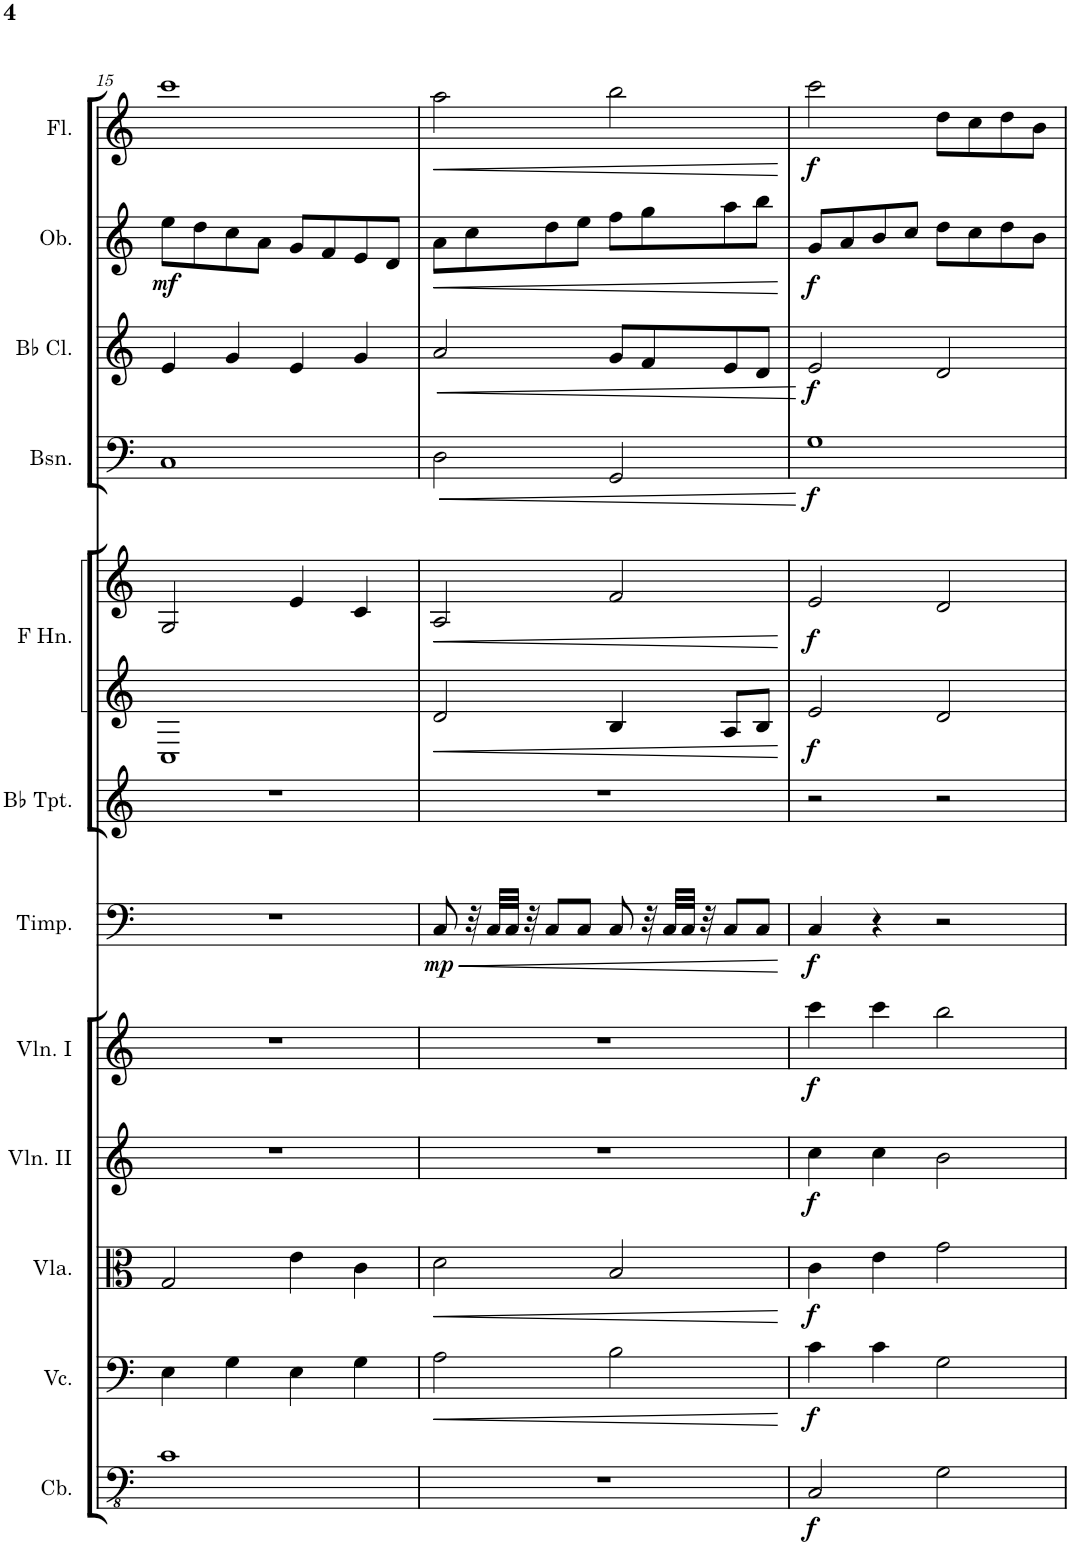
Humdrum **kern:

**kern	**dynam	**kern	**dynam	**kern	**dynam	**kern	**dynam	**kern	**dynam	**kern	**dynam	**kern	**kern	**kern	**dynam	**kern	**dynam	**kern	**dynam	**kern	**dynam	**kern	**dynam
*part12	*part12	*part11	*part11	*part10	*part10	*part9	*part9	*part8	*part8	*part7	*part7	*part6	*part5	*part5	*part5	*part4	*part4	*part3	*part3	*part2	*part2	*part1	*part1
*staff13	*staff13	*staff12	*staff12	*staff11	*staff11	*staff10	*staff10	*staff9	*staff9	*staff8	*staff8	*staff7	*staff6	*staff5	*staff5/6	*staff4	*staff4	*staff3	*staff3	*staff2	*staff2	*staff1	*staff1
*I"Contrabasses	*	*I"Violoncellos	*	*I"Violas	*	*I"Violins II	*	*I"Violins I	*	*I"Timpani	*	*I"Trumpets in Bb	*I"Horns in F	*	*	*I"Bassoons	*	*I"Clarinets in Bb	*	*I"Oboes	*	*I"Flutes	*
*I'Cb.	*	*I'Vc.	*	*I'Vla.	*	*I'Vln. II	*	*I'Vln. I	*	*I'Timp.	*	*	*	*	*	*I'Bsn.	*	*	*	*I'Ob.	*	*I'Fl.	*
!!LO:PB:g=z
*clefFv4	*	*clefF4	*	*clefC3	*	*clefG2	*	*clefG2	*	*clefF4	*	*clefG2	*clefG2	*clefG2	*	*clefF4	*	*clefG2	*	*clefG2	*	*clefG2	*
*	*	*	*	*	*	*	*	*	*	*	*	*Trd1c2	*Trd4c7	*Trd4c7	*	*	*	*Trd1c2	*	*	*	*	*
*k[]	*	*k[]	*	*k[]	*	*k[]	*	*k[]	*	*k[]	*	*k[]	*k[]	*k[]	*	*k[]	*	*k[]	*	*k[]	*	*k[]	*
*M4/4	*	*M4/4	*	*M4/4	*	*M4/4	*	*M4/4	*	*M4/4	*	*M4/4	*M4/4	*M4/4	*	*M4/4	*	*M4/4	*	*M4/4	*	*M4/4	*
*met(c)	*	*met(c)	*	*met(c)	*	*met(c)	*	*met(c)	*	*met(c)	*	*met(c)	*met(c)	*met(c)	*	*met(c)	*	*met(c)	*	*met(c)	*	*met(c)	*
=15	=15	=15	=15	=15	=15	=15	=15	=15	=15	=15	=15	=15	=15	=15	=15	=15	=15	=15	=15	=15	=15	=15	=15
!	!	!	!	!	!	!	!	!	!	!	!	!	!	!	!	!	!	!	!	!	!LO:DY:b	!	!
1C	.	4E\	.	2G/	.	1r	.	1r	.	1r	.	1r	1C	2G/	.	1C	.	4e/	.	8ee\L	mf	1ccc	.
.	.	.	.	.	.	.	.	.	.	.	.	.	.	.	.	.	.	.	.	8dd\	.	.	.
.	.	4G\	.	.	.	.	.	.	.	.	.	.	.	.	.	.	.	4g/	.	8cc\	.	.	.
.	.	.	.	.	.	.	.	.	.	.	.	.	.	.	.	.	.	.	.	8a\J	.	.	.
.	.	4E\	.	4e\	.	.	.	.	.	.	.	.	.	4e/	.	.	.	4e/	.	8g/L	.	.	.
.	.	.	.	.	.	.	.	.	.	.	.	.	.	.	.	.	.	.	.	8f/	.	.	.
.	.	4G\	.	4c\	.	.	.	.	.	.	.	.	.	4c/	.	.	.	4g/	.	8e/	.	.	.
.	.	.	.	.	.	.	.	.	.	.	.	.	.	.	.	.	.	.	.	8d/J	.	.	.
=16	=16	=16	=16	=16	=16	=16	=16	=16	=16	=16	=16	=16	=16	=16	=16	=16	=16	=16	=16	=16	=16	=16	=16
!	!	!	!LO:HP:b	!	!LO:HP:b	!	!	!	!	!	!LO:HP:b	!	!	!	!LO:HP:b	!	!LO:HP:b	!	!LO:HP:b	!	!LO:HP:b	!	!LO:HP:b
!	!	!	!	!	!	!	!	!	!	!	!LO:DY:n=1:b	!	!	!	!	!	!	!	!	!	!	!	!
1r	.	2A\	<	2d\	<	1r	.	1r	.	8C/	< mp	1r	2d/	2A/	<	2D\	<	2a/	<	8a\L	<	2aa\	<
.	.	.	.	.	.	.	.	.	.	32r	.	.	.	.	.	.	.	.	.	8cc\	.	.	.
.	.	.	.	.	.	.	.	.	.	32C/LLL	.	.	.	.	.	.	.	.	.	.	.	.	.
.	.	.	.	.	.	.	.	.	.	32C/JJJ	.	.	.	.	.	.	.	.	.	.	.	.	.
.	.	.	.	.	.	.	.	.	.	32r	.	.	.	.	.	.	.	.	.	.	.	.	.
.	.	.	.	.	.	.	.	.	.	8C/L	.	.	.	.	.	.	.	.	.	8dd\	.	.	.
.	.	.	.	.	.	.	.	.	.	8C/J	.	.	.	.	.	.	.	.	.	8ee\J	.	.	.
.	.	2B\	.	2B/	.	.	.	.	.	8C/	.	.	4B/	2f/	.	2GG/	.	8g/L	.	8ff\L	.	2bb\	.
.	.	.	.	.	.	.	.	.	.	32r	.	.	.	.	.	.	.	8f/	.	8gg\	.	.	.
.	.	.	.	.	.	.	.	.	.	32C/LLL	.	.	.	.	.	.	.	.	.	.	.	.	.
.	.	.	.	.	.	.	.	.	.	32C/JJJ	.	.	.	.	.	.	.	.	.	.	.	.	.
.	.	.	.	.	.	.	.	.	.	32r	.	.	.	.	.	.	.	.	.	.	.	.	.
.	.	.	.	.	.	.	.	.	.	8C/L	.	.	8A/L	.	.	.	.	8e/	.	8aa\	.	.	.
.	.	.	.	.	.	.	.	.	.	8C/J	.	.	8B/J	.	.	.	.	8d/J	.	8bb\J	.	.	.
.	.	.	[	.	[	.	.	.	.	.	[	.	.	.	[	.	[	.	[	.	[	.	[
=17	=17	=17	=17	=17	=17	=17	=17	=17	=17	=17	=17	=17	=17	=17	=17	=17	=17	=17	=17	=17	=17	=17	=17
!	!LO:DY:b	!	!LO:DY:b	!	!LO:DY:b	!	!LO:DY:b	!	!LO:DY:b	!	!LO:DY:b	!	!	!	!LO:DY:b=2	!	!	!	!	!	!	!	!
!	!	!	!	!	!	!	!	!	!	!	!	!	!	!	!LO:DY:n=1:b	!	!LO:DY:b	!	!LO:DY:b	!	!LO:DY:b	!	!LO:DY:b
2CC/	f	4c\	f	4c\	f	4cc\	f	4ccc\	f	4C/	f	2r	2e/	2e/	f f	1G	f	2e/	f	8g/L	f	2ccc\	f
.	.	.	.	.	.	.	.	.	.	.	.	.	.	.	.	.	.	.	.	8a/	.	.	.
.	.	4c\	.	4e\	.	4cc\	.	4ccc\	.	4r	.	.	.	.	.	.	.	.	.	8b/	.	.	.
.	.	.	.	.	.	.	.	.	.	.	.	.	.	.	.	.	.	.	.	8cc/J	.	.	.
2GG\	.	2G\	.	2g\	.	2b\	.	2bb\	.	2r	.	2r	2d/	2d/	.	.	.	2d/	.	8dd\L	.	8dd\L	.
.	.	.	.	.	.	.	.	.	.	.	.	.	.	.	.	.	.	.	.	8cc\	.	8cc\	.
.	.	.	.	.	.	.	.	.	.	.	.	.	.	.	.	.	.	.	.	8dd\	.	8dd\	.
.	.	.	.	.	.	.	.	.	.	.	.	.	.	.	.	.	.	.	.	8b\J	.	8b\J	.
=	=	=	=	=	=	=	=	=	=	=	=	=	=	=	=	=	=	=	=	=	=	=	=
*-	*-	*-	*-	*-	*-	*-	*-	*-	*-	*-	*-	*-	*-	*-	*-	*-	*-	*-	*-	*-	*-	*-	*-
